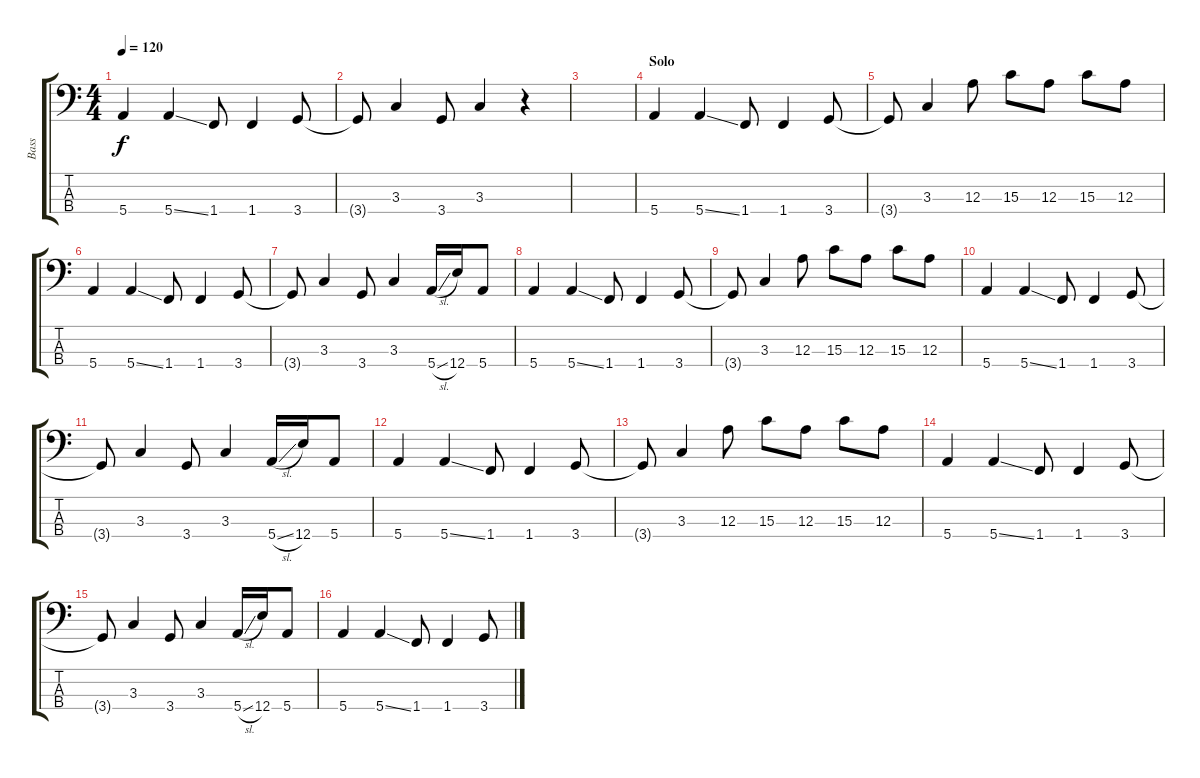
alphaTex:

\track ("Bass" "Bass") {instrument electricbassfinger}
\staff {score tabs}
\tuning (G2 D2 A1 E1) {hide}
\ts (4 4)
\tempo 120
\clef f4
\ks c
5.4.4{dy f} 5.4{ss}.4 1.4.8 1.4.4 3.4.8 |
3.4{t}.8 3.3.4 3.4.8 3.3.4 r.4 |
|
\section ("" "Solo")
5.4.4 5.4{ss}.4 1.4.8 1.4.4 3.4.8 |
3.4{t}.8 3.3.4 12.3.8 15.3.8 12.3.8 15.3.8 12.3.8 |
5.4.4 5.4{ss}.4 1.4.8 1.4.4 3.4.8 |
3.4{t}.8 3.3.4 3.4.8 3.3.4 5.4{sl}.16 12.4.16 5.4.8 |
5.4.4 5.4{ss}.4 1.4.8 1.4.4 3.4.8 |
3.4{t}.8 3.3.4 12.3.8 15.3.8 12.3.8 15.3.8 12.3.8 |
5.4.4 5.4{ss}.4 1.4.8 1.4.4 3.4.8 |
3.4{t}.8 3.3.4 3.4.8 3.3.4 5.4{sl}.16 12.4.16 5.4.8 |
5.4.4 5.4{ss}.4 1.4.8 1.4.4 3.4.8 |
3.4{t}.8 3.3.4 12.3.8 15.3.8 12.3.8 15.3.8 12.3.8 |
5.4.4 5.4{ss}.4 1.4.8 1.4.4 3.4.8 |
3.4{t}.8 3.3.4 3.4.8 3.3.4 5.4{sl}.16 12.4.16 5.4.8 |
5.4.4 5.4{ss}.4 1.4.8 1.4.4 3.4.8
